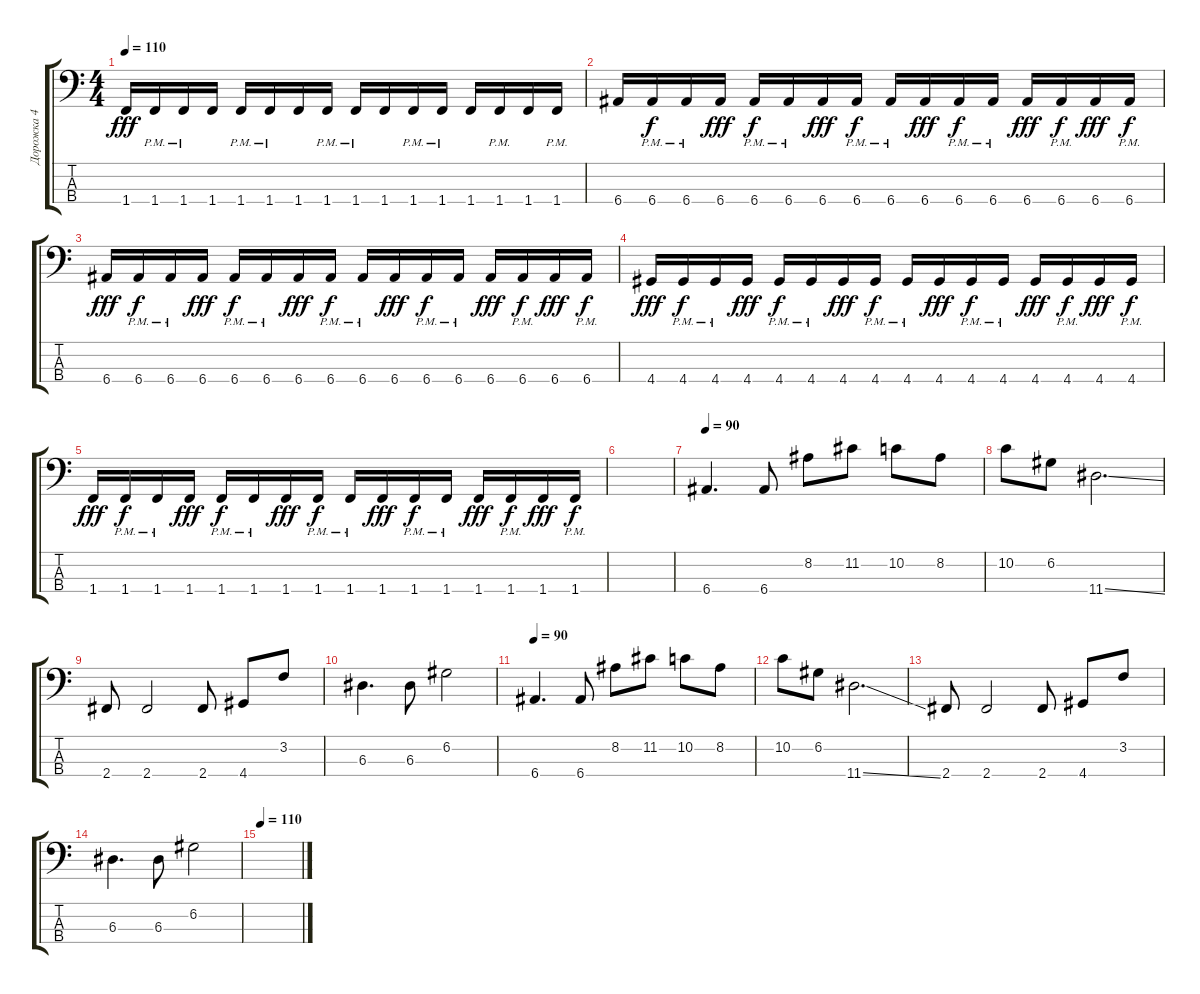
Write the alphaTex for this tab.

\track ("Дорожка 4" "Дорожка 4") {instrument electricbassfinger}
\staff {score tabs}
\tuning (G2 D2 A1 E1) {hide}
\ts (4 4)
\tempo 110
\clef f4
\ks c
1.4.16{dy fff} 1.4{pm}.16 1.4{pm}.16 1.4.16 1.4{pm}.16 1.4{pm}.16 1.4.16 1.4{pm}.16 1.4{pm}.16 1.4.16 1.4{pm}.16 1.4{pm}.16 1.4.16 1.4{pm}.16 1.4.16 1.4{pm}.16 |
6.4.16 6.4{pm}.16{dy f} 6.4{pm}.16 6.4.16{dy fff} 6.4{pm}.16{dy f} 6.4{pm}.16 6.4.16{dy fff} 6.4{pm}.16{dy f} 6.4{pm}.16 6.4.16{dy fff} 6.4{pm}.16{dy f} 6.4{pm}.16 6.4.16{dy fff} 6.4{pm}.16{dy f} 6.4.16{dy fff} 6.4{pm}.16{dy f} |
6.4.16{dy fff} 6.4{pm}.16{dy f} 6.4{pm}.16 6.4.16{dy fff} 6.4{pm}.16{dy f} 6.4{pm}.16 6.4.16{dy fff} 6.4{pm}.16{dy f} 6.4{pm}.16 6.4.16{dy fff} 6.4{pm}.16{dy f} 6.4{pm}.16 6.4.16{dy fff} 6.4{pm}.16{dy f} 6.4.16{dy fff} 6.4{pm}.16{dy f} |
4.4.16{dy fff} 4.4{pm}.16{dy f} 4.4{pm}.16 4.4.16{dy fff} 4.4{pm}.16{dy f} 4.4{pm}.16 4.4.16{dy fff} 4.4{pm}.16{dy f} 4.4{pm}.16 4.4.16{dy fff} 4.4{pm}.16{dy f} 4.4{pm}.16 4.4.16{dy fff} 4.4{pm}.16{dy f} 4.4.16{dy fff} 4.4{pm}.16{dy f} |
1.4.16{dy fff} 1.4{pm}.16{dy f} 1.4{pm}.16 1.4.16{dy fff} 1.4{pm}.16{dy f} 1.4{pm}.16 1.4.16{dy fff} 1.4{pm}.16{dy f} 1.4{pm}.16 1.4.16{dy fff} 1.4{pm}.16{dy f} 1.4{pm}.16 1.4.16{dy fff} 1.4{pm}.16{dy f} 1.4.16{dy fff} 1.4{pm}.16{dy f} |
|
\tempo 90
6.4.4{d volume 8} 6.4.8 8.2.8 11.2.8 10.2.8 8.2.8 |
10.2.8 6.2.8 11.4{ss}.2{d} |
2.4.8 2.4.2 2.4.8 4.4.8 3.2.8 |
6.3.4{d} 6.3.8 6.2.2 |
\tempo 90
6.4.4{d} 6.4.8 8.2.8 11.2.8 10.2.8 8.2.8 |
10.2.8 6.2.8 11.4{ss}.2{d} |
2.4.8 2.4.2 2.4.8 4.4.8 3.2.8 |
6.3.4{d} 6.3.8 6.2.2 |
\tempo 110
